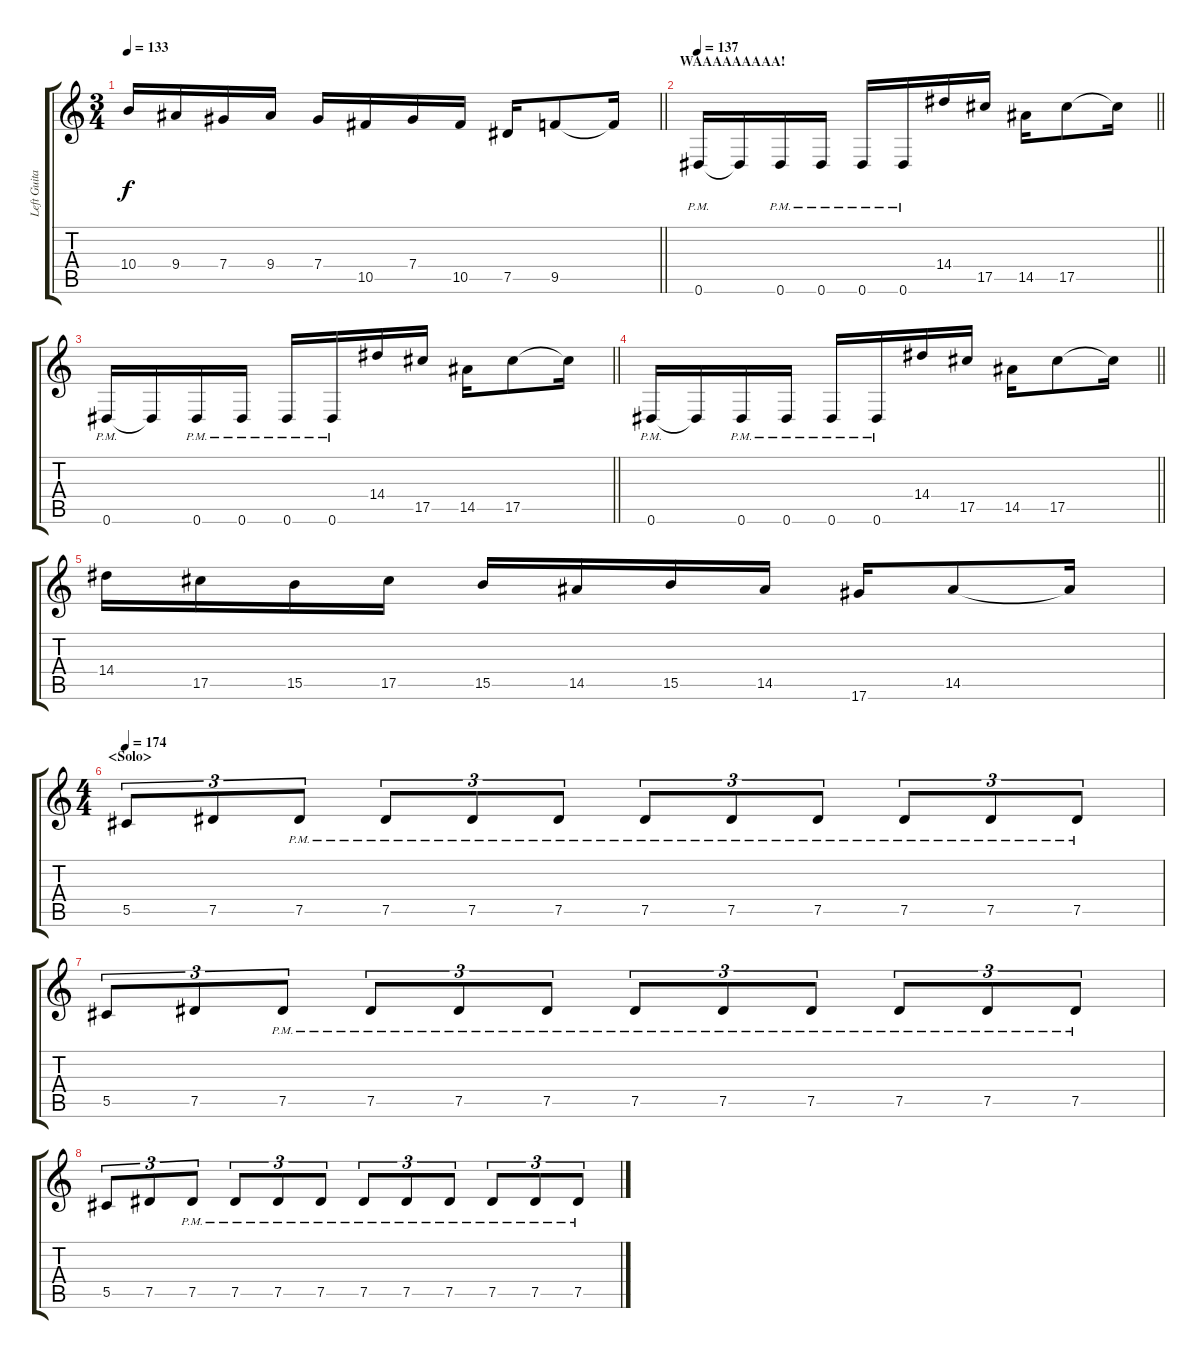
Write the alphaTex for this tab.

\track ("Left Guitar" "Left Guita") {instrument overdrivenguitar}
\staff {score tabs}
\tuning (Eb4 Bb3 Gb3 Db3 Ab2 Eb2) {hide}
\ts (3 4)
\tempo 133
\clef g2
\barLineRight lightlight
\ks c
10.4.16{dy f} 9.4.16 7.4.16 9.4.16 7.4.16 10.5.16 7.4.16 10.5.16 7.5.16 9.5.8 9.5{t}.16 |
\section ("" "WAAAAAAAAA!")
\tempo 137
\barLineRight lightlight
0.6{pm}.16 0.6{t}.16 0.6{pm}.16 0.6{pm}.16 0.6{pm}.16 0.6{pm}.16 14.4.16 17.5.16 14.5.16 17.5.8 17.5{t}.16 |
\barLineRight lightlight
0.6{pm}.16 0.6{t}.16 0.6{pm}.16 0.6{pm}.16 0.6{pm}.16 0.6{pm}.16 14.4.16 17.5.16 14.5.16 17.5.8 17.5{t}.16 |
\barLineRight lightlight
0.6{pm}.16 0.6{t}.16 0.6{pm}.16 0.6{pm}.16 0.6{pm}.16 0.6{pm}.16 14.4.16 17.5.16 14.5.16 17.5.8 17.5{t}.16 |
14.4.16 17.5.16 15.5.16 17.5.16 15.5.16 14.5.16 15.5.16 14.5.16 17.6.16 14.5.8 14.5{t}.16 |
\ts (4 4)
\section ("" "<Solo>")
\tempo 174
5.5.8{tu (3 2)} 7.5.8{tu (3 2)} 7.5{pm}.8{tu (3 2)} 7.5{pm}.8{tu (3 2)} 7.5{pm}.8{tu (3 2)} 7.5{pm}.8{tu (3 2)} 7.5{pm}.8{tu (3 2)} 7.5{pm}.8{tu (3 2)} 7.5{pm}.8{tu (3 2)} 7.5{pm}.8{tu (3 2)} 7.5{pm}.8{tu (3 2)} 7.5{pm}.8{tu (3 2)} |
5.5.8{tu (3 2)} 7.5.8{tu (3 2)} 7.5{pm}.8{tu (3 2)} 7.5{pm}.8{tu (3 2)} 7.5{pm}.8{tu (3 2)} 7.5{pm}.8{tu (3 2)} 7.5{pm}.8{tu (3 2)} 7.5{pm}.8{tu (3 2)} 7.5{pm}.8{tu (3 2)} 7.5{pm}.8{tu (3 2)} 7.5{pm}.8{tu (3 2)} 7.5{pm}.8{tu (3 2)} |
5.5.8{tu (3 2)} 7.5.8{tu (3 2)} 7.5{pm}.8{tu (3 2)} 7.5{pm}.8{tu (3 2)} 7.5{pm}.8{tu (3 2)} 7.5{pm}.8{tu (3 2)} 7.5{pm}.8{tu (3 2)} 7.5{pm}.8{tu (3 2)} 7.5{pm}.8{tu (3 2)} 7.5{pm}.8{tu (3 2)} 7.5{pm}.8{tu (3 2)} 7.5{pm}.8{tu (3 2)}
